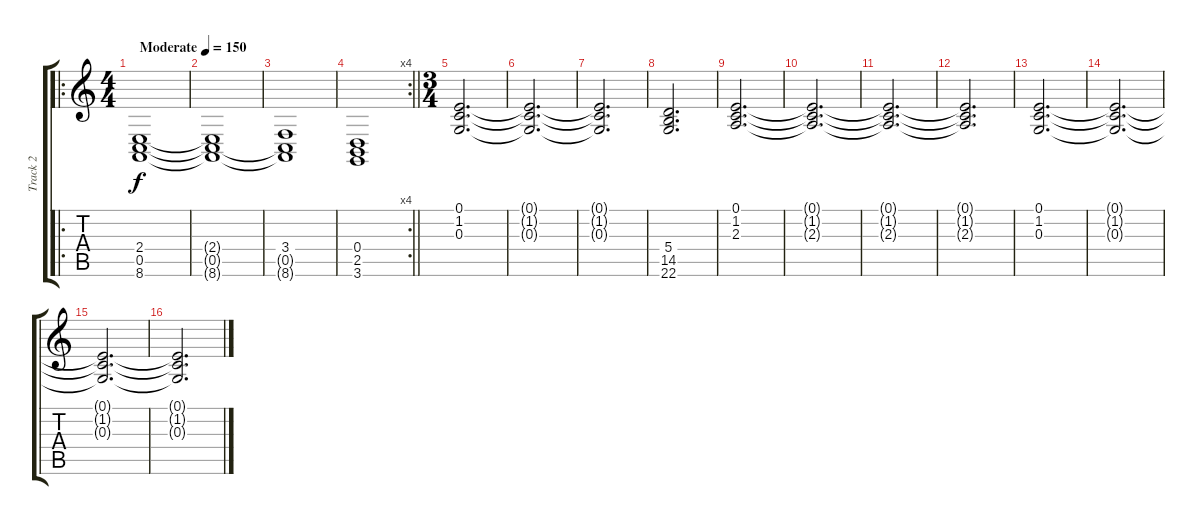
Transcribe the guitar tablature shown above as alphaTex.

\track ("Track 2" "Track 2") {instrument stringensemble2}
\staff {score tabs}
\tuning (E4 B3 G3 D3 A2 E2) {hide}
\ro
\ts (4 4)
\tempo (150 "Moderate")
\clef g2
\ks c
(2.4 0.5 8.6).1{dy f instrument stringensemble2} |
(2.4{t} 0.5{t} 8.6{t}).1 |
(3.4 0.5{t} 8.6{t}).1 |
\rc 4
\barLineRight lightlight
(0.4 2.5 3.6).1 |
\ts (3 4)
(0.1 1.2 0.3).2{d instrument pad2warm} |
(0.1{t} 1.2{t} 0.3{t}).2{d} |
(0.1{t} 1.2{t} 0.3{t}).2{d} |
(5.4 14.5 22.6).2{d} |
(0.1 1.2 2.3).2{d} |
(0.1{t} 1.2{t} 2.3{t}).2{d} |
(0.1{t} 1.2{t} 2.3{t}).2{d} |
(0.1{t} 1.2{t} 2.3{t}).2{d} |
(0.1 1.2 0.3).2{d instrument pad2warm} |
(0.1{t} 1.2{t} 0.3{t}).2{d} |
(0.1{t} 1.2{t} 0.3{t}).2{d} |
(0.1{t} 1.2{t} 0.3{t}).2{d}
